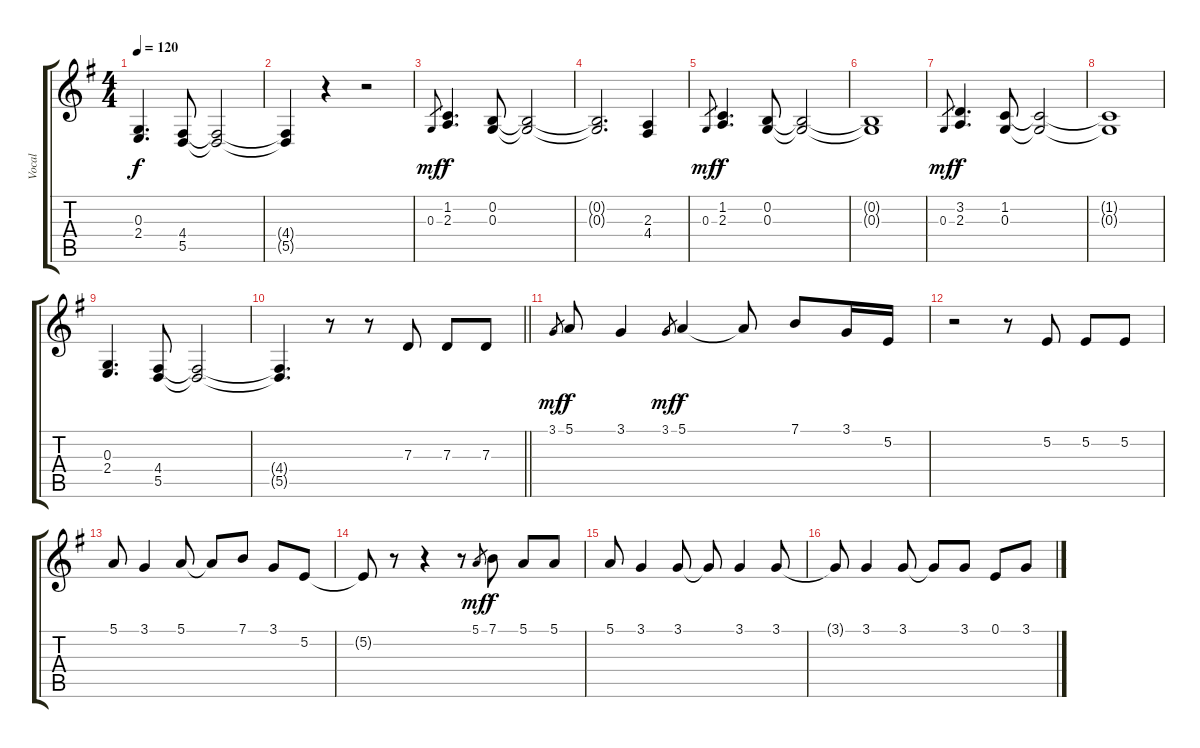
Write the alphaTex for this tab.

\track ("Vocal" "Vocal") {instrument lead2sawtooth}
\staff {score tabs}
\tuning (E4 B3 G3 D3 A2 E2) {hide}
\ts (4 4)
\tempo 120
\clef g2
\ks eminor
(0.3 2.4).4{d dy f} (4.4 5.5).8 (4.4{t} 5.5{t}).2 |
(4.4{t} 5.5{t}).4 r.4 r.2 |
0.3.8{gr dy mf} (1.2 2.3).4{d dy f} (0.2 0.3).8 (0.2{t} 0.3{t}).2 |
(0.2{t} 0.3{t}).2{d} (2.3 4.4).4 |
0.3.8{gr dy mf} (1.2 2.3).4{d dy f} (0.2 0.3).8 (0.2{t} 0.3{t}).2 |
(0.2{t} 0.3{t}).1 |
0.3.8{gr dy mf} (3.2 2.3).4{d dy f} (1.2 0.3).8 (1.2{t} 0.3{t}).2 |
(1.2{t} 0.3{t}).1 |
(0.3 2.4).4{d} (4.4 5.5).8 (4.4{t} 5.5{t}).2 |
\barLineRight lightlight
(4.4{t} 5.5{t}).4{d} r.8 r.8 7.3.8 7.3.8 7.3.8 |
3.1.8{gr dy mf} 5.1.8{dy f} 3.1.4 3.1.8{gr dy mf} 5.1.4{dy f} 5.1{t}.8 7.1.8 3.1.16 5.2.16 |
r.2 r.8 5.2.8 5.2.8 5.2.8 |
5.1.8 3.1.4 5.1.8 5.1{t}.8 7.1.8 3.1.8 5.2.8 |
5.2{t}.8 r.8 r.4 r.8 5.1.8{gr dy mf} 7.1.8{dy f} 5.1.8 5.1.8 |
5.1.8 3.1.4 3.1.8 3.1{t}.8 3.1.4 3.1.8 |
3.1{t}.8 3.1.4 3.1.8 3.1{t}.8 3.1.8 0.1.8 3.1.8
